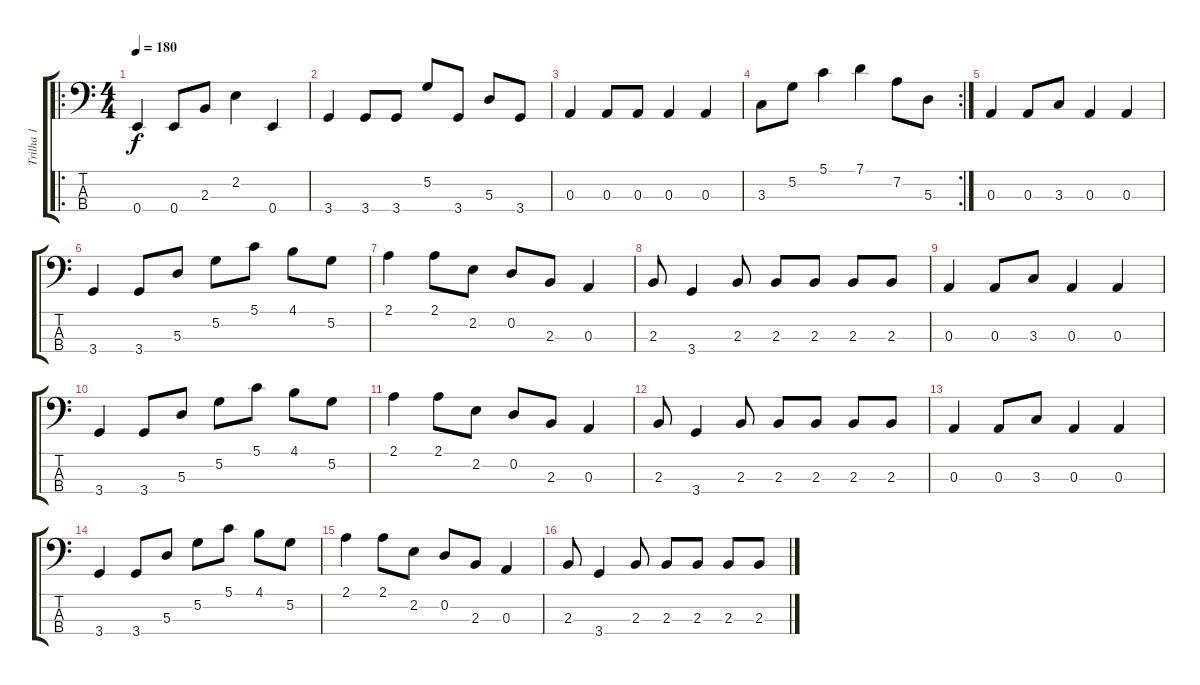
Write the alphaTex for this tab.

\track ("Trilha 1" "Trilha 1") {instrument electricbasspick}
\staff {score tabs}
\tuning (G2 D2 A1 E1) {hide}
\ro
\ts (4 4)
\tempo 180
\clef f4
\ks c
0.4.4{dy f} 0.4.8 2.3.8 2.2.4 0.4.4 |
3.4.4 3.4.8 3.4.8 5.2.8 3.4.8 5.3.8 3.4.8 |
0.3.4 0.3.8 0.3.8 0.3.4 0.3.4 |
\rc 2
3.3.8 5.2.8 5.1.4 7.1.4 7.2.8 5.3.8 |
0.3.4 0.3.8 3.3.8 0.3.4 0.3.4 |
3.4.4 3.4.8 5.3.8 5.2.8 5.1.8 4.1.8 5.2.8 |
2.1.4 2.1.8 2.2.8 0.2.8 2.3.8 0.3.4 |
2.3.8 3.4.4 2.3.8 2.3.8 2.3.8 2.3.8 2.3.8 |
0.3.4 0.3.8 3.3.8 0.3.4 0.3.4 |
3.4.4 3.4.8 5.3.8 5.2.8 5.1.8 4.1.8 5.2.8 |
2.1.4 2.1.8 2.2.8 0.2.8 2.3.8 0.3.4 |
2.3.8 3.4.4 2.3.8 2.3.8 2.3.8 2.3.8 2.3.8 |
0.3.4 0.3.8 3.3.8 0.3.4 0.3.4 |
3.4.4 3.4.8 5.3.8 5.2.8 5.1.8 4.1.8 5.2.8 |
2.1.4 2.1.8 2.2.8 0.2.8 2.3.8 0.3.4 |
2.3.8 3.4.4 2.3.8 2.3.8 2.3.8 2.3.8 2.3.8
